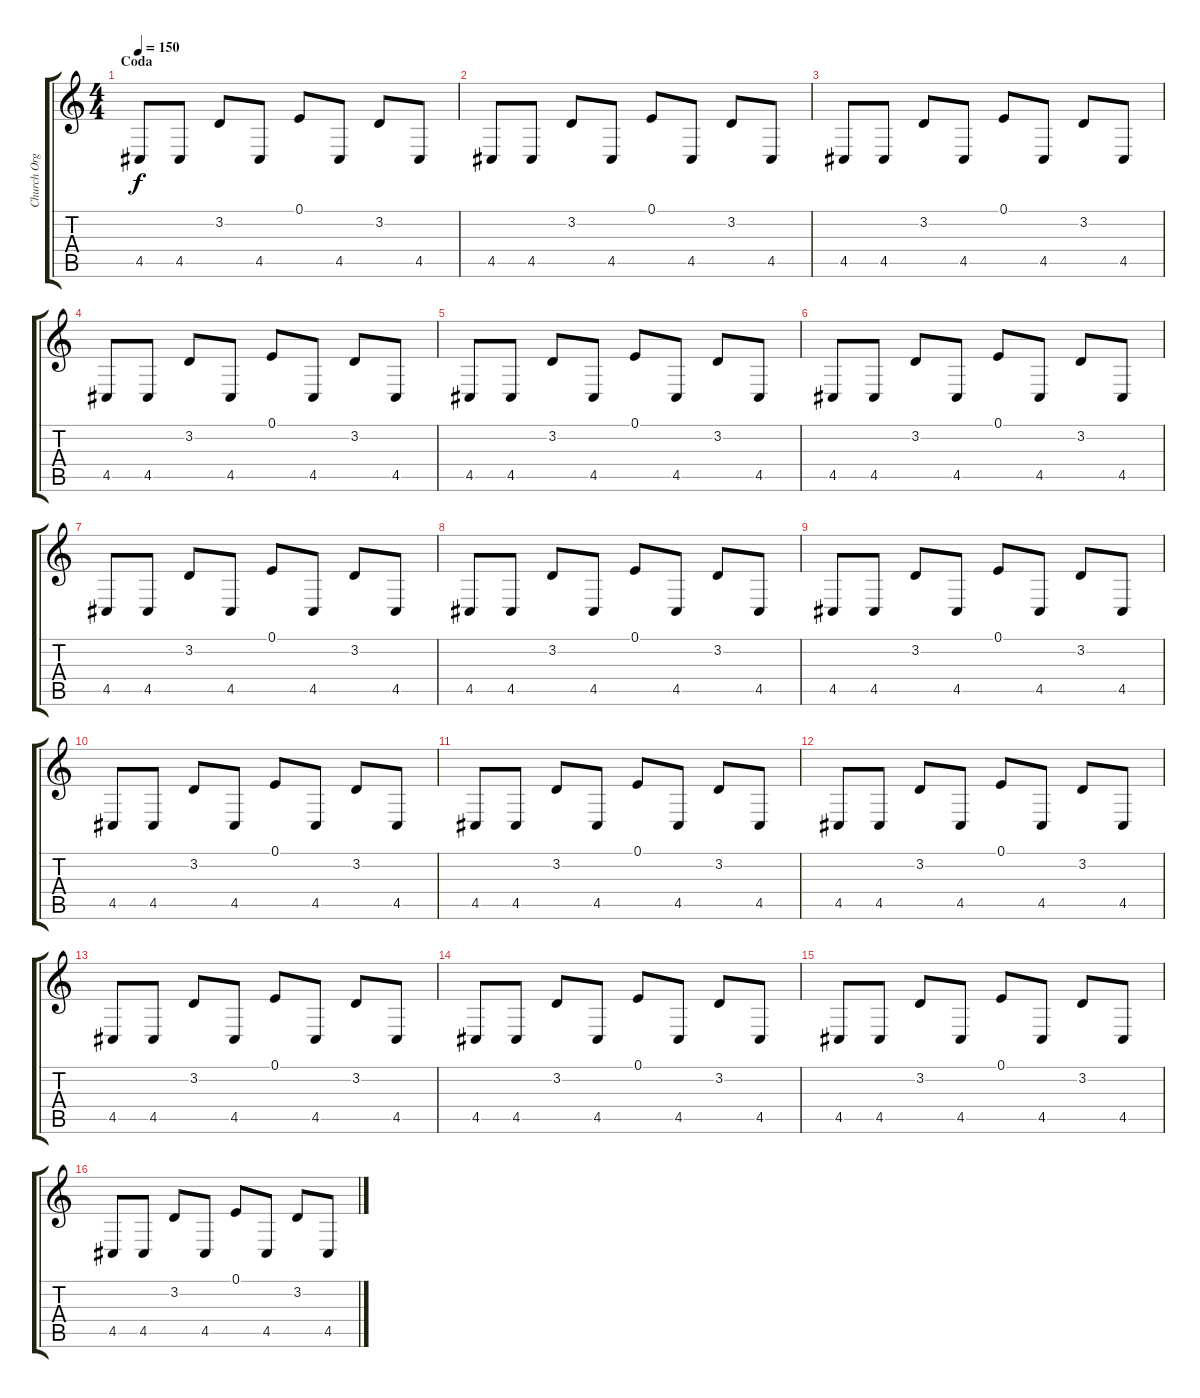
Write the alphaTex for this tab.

\track ("Church Organ" "Church Org") {instrument churchorgan}
\staff {score tabs}
\tuning (E4 B3 G3 D3 A2 E2) {hide}
\ts (4 4)
\section ("" "Coda")
\tempo 150
\clef g2
\ks c
4.5.8{dy f} 4.5.8 3.2.8 4.5.8 0.1.8 4.5.8 3.2.8 4.5.8 |
4.5.8 4.5.8 3.2.8 4.5.8 0.1.8 4.5.8 3.2.8 4.5.8 |
4.5.8 4.5.8 3.2.8 4.5.8 0.1.8 4.5.8 3.2.8 4.5.8 |
4.5.8 4.5.8 3.2.8 4.5.8 0.1.8 4.5.8 3.2.8 4.5.8 |
4.5.8 4.5.8 3.2.8 4.5.8 0.1.8 4.5.8 3.2.8 4.5.8 |
4.5.8 4.5.8 3.2.8 4.5.8 0.1.8 4.5.8 3.2.8 4.5.8 |
4.5.8 4.5.8 3.2.8 4.5.8 0.1.8 4.5.8 3.2.8 4.5.8 |
4.5.8 4.5.8 3.2.8 4.5.8 0.1.8 4.5.8 3.2.8 4.5.8 |
4.5.8{volume 7} 4.5.8 3.2.8 4.5.8 0.1.8 4.5.8 3.2.8 4.5.8 |
4.5.8 4.5.8 3.2.8 4.5.8 0.1.8 4.5.8 3.2.8 4.5.8 |
4.5.8 4.5.8 3.2.8 4.5.8 0.1.8 4.5.8 3.2.8 4.5.8 |
4.5.8 4.5.8 3.2.8 4.5.8 0.1.8 4.5.8 3.2.8 4.5.8 |
4.5.8 4.5.8 3.2.8 4.5.8 0.1.8 4.5.8 3.2.8 4.5.8 |
4.5.8{volume 0} 4.5.8 3.2.8 4.5.8 0.1.8 4.5.8 3.2.8 4.5.8 |
4.5.8 4.5.8 3.2.8 4.5.8 0.1.8 4.5.8 3.2.8 4.5.8 |
4.5.8 4.5.8 3.2.8 4.5.8 0.1.8 4.5.8 3.2.8 4.5.8
